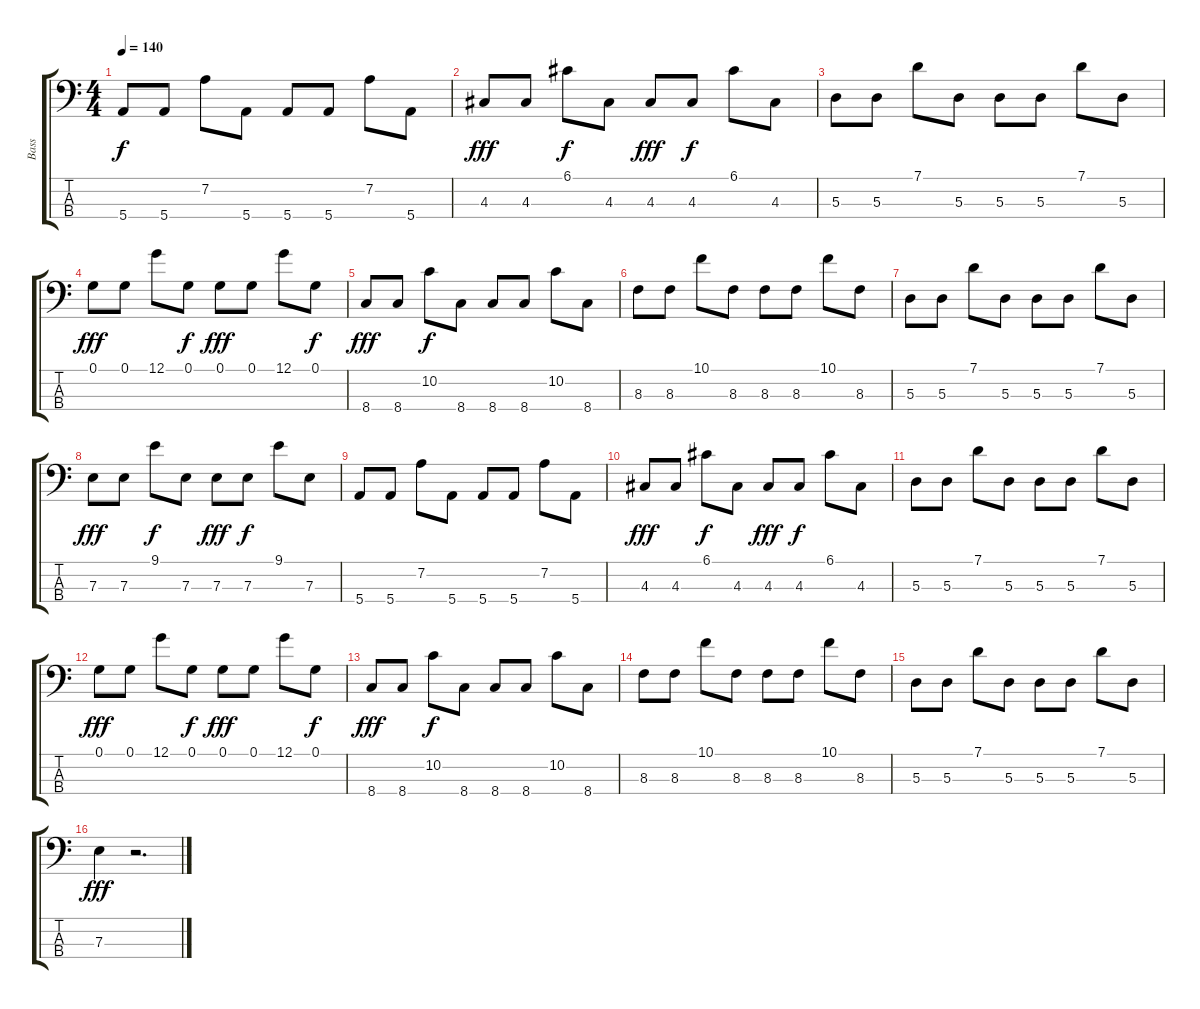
\track ("Bass" "Bass") {instrument electricbassfinger}
\staff {score tabs}
\tuning (G2 D2 A1 E1) {hide}
\ts (4 4)
\tempo 140
\clef f4
\ks c
5.4.8{dy f} 5.4.8 7.2.8 5.4.8 5.4.8 5.4.8 7.2.8 5.4.8 |
4.3.8{dy fff} 4.3.8 6.1.8{dy f} 4.3.8 4.3.8{dy fff} 4.3.8{dy f} 6.1.8 4.3.8 |
5.3.8 5.3.8 7.1.8 5.3.8 5.3.8 5.3.8 7.1.8 5.3.8 |
0.1.8{dy fff} 0.1.8 12.1.8 0.1.8{dy f} 0.1.8{dy fff} 0.1.8 12.1.8 0.1.8{dy f} |
8.4.8{dy fff} 8.4.8 10.2.8{dy f} 8.4.8 8.4.8 8.4.8 10.2.8 8.4.8 |
8.3.8 8.3.8 10.1.8 8.3.8 8.3.8 8.3.8 10.1.8 8.3.8 |
5.3.8 5.3.8 7.1.8 5.3.8 5.3.8 5.3.8 7.1.8 5.3.8 |
7.3.8{dy fff} 7.3.8 9.1.8{dy f} 7.3.8 7.3.8{dy fff} 7.3.8{dy f} 9.1.8 7.3.8 |
5.4.8 5.4.8 7.2.8 5.4.8 5.4.8 5.4.8 7.2.8 5.4.8 |
4.3.8{dy fff} 4.3.8 6.1.8{dy f} 4.3.8 4.3.8{dy fff} 4.3.8{dy f} 6.1.8 4.3.8 |
5.3.8 5.3.8 7.1.8 5.3.8 5.3.8 5.3.8 7.1.8 5.3.8 |
0.1.8{dy fff} 0.1.8 12.1.8 0.1.8{dy f} 0.1.8{dy fff} 0.1.8 12.1.8 0.1.8{dy f} |
8.4.8{dy fff} 8.4.8 10.2.8{dy f} 8.4.8 8.4.8 8.4.8 10.2.8 8.4.8 |
8.3.8 8.3.8 10.1.8 8.3.8 8.3.8 8.3.8 10.1.8 8.3.8 |
5.3.8 5.3.8 7.1.8 5.3.8 5.3.8 5.3.8 7.1.8 5.3.8 |
7.3.4{dy fff} r.2{d}
